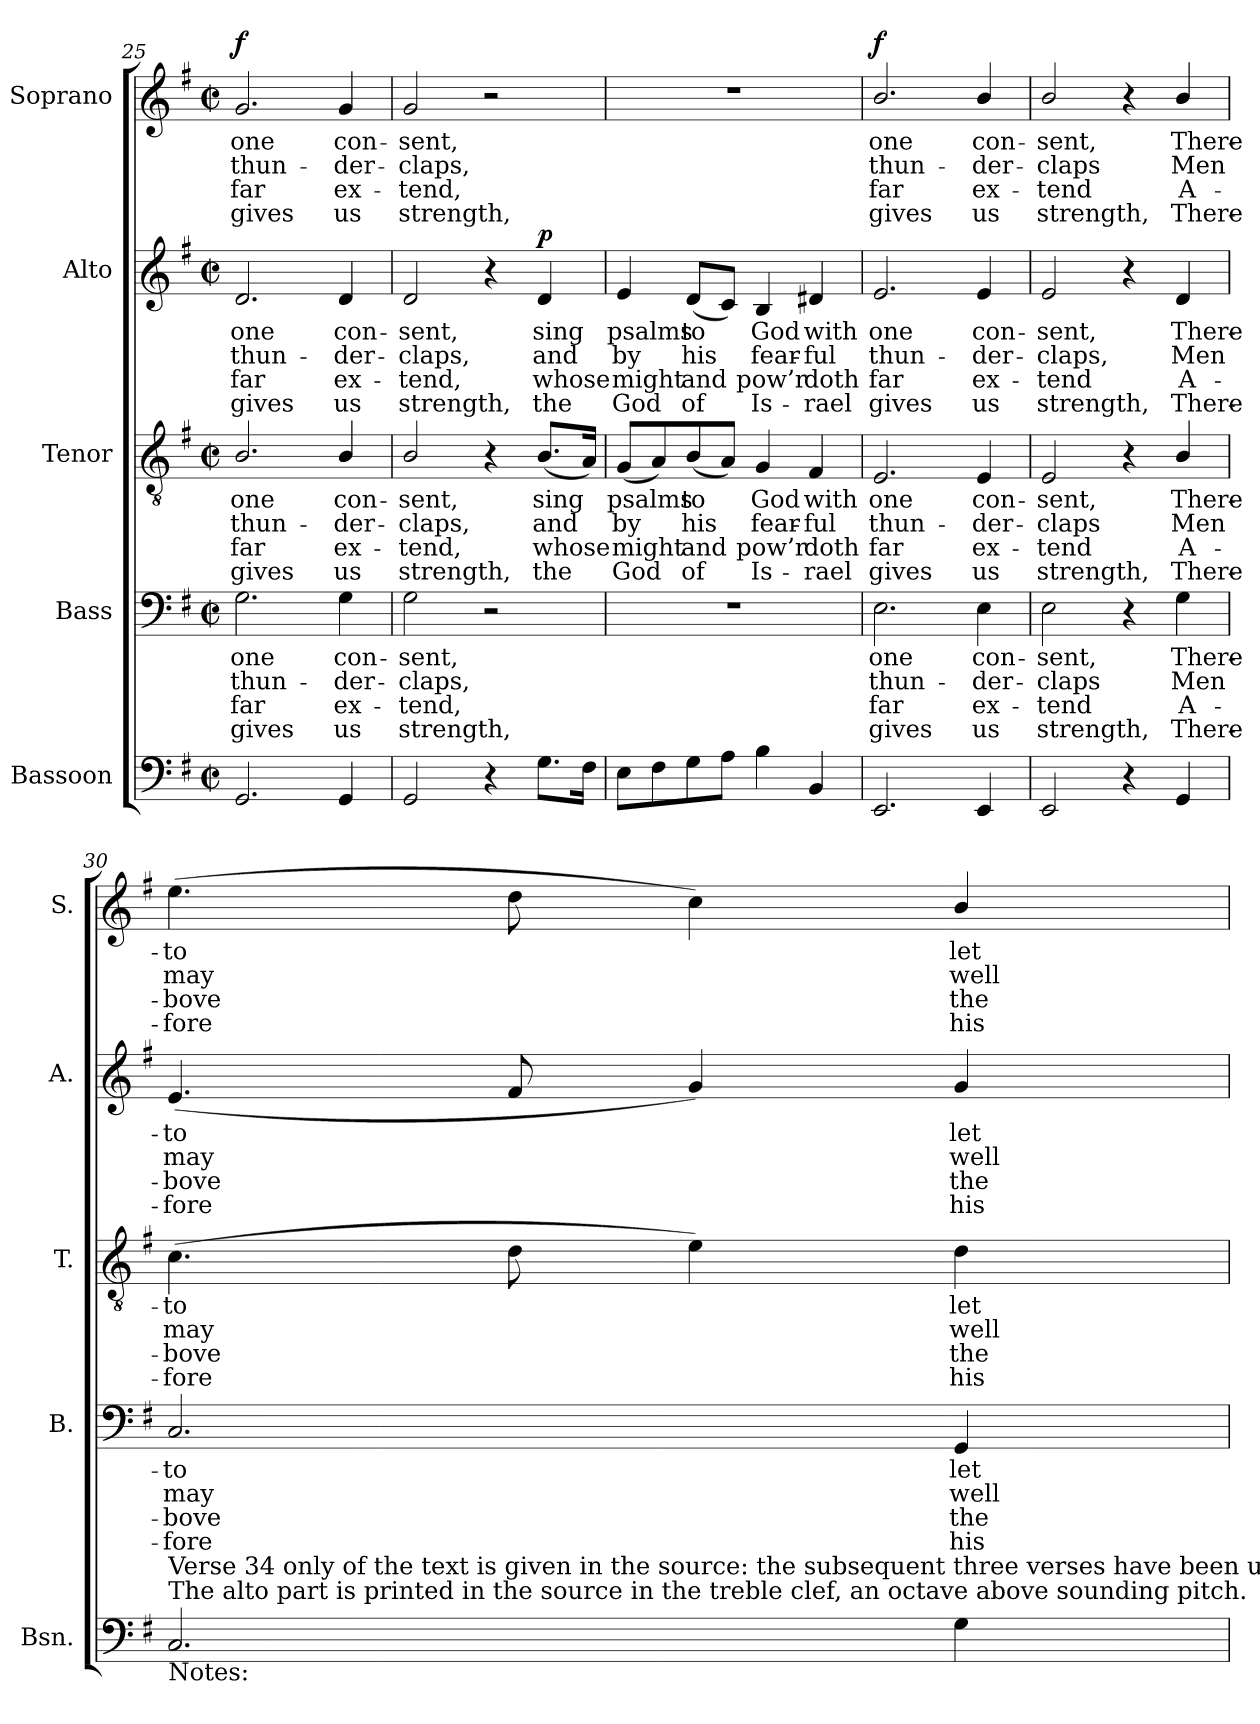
**kern	**kern	**text	**text	**text	**text	**kern	**text	**text	**text	**text	**kern	**text	**text	**text	**text	**dynam	**kern	**text	**text	**text	**text	**dynam
*part5	*part4	*part4	*part4	*part4	*part4	*part3	*part3	*part3	*part3	*part3	*part2	*part2	*part2	*part2	*part2	*part2	*part1	*part1	*part1	*part1	*part1	*part1
*staff5	*staff4	*staff4	*staff4	*staff4	*staff4	*staff3	*staff3	*staff3	*staff3	*staff3	*staff2	*staff2	*staff2	*staff2	*staff2	*staff2	*staff1	*staff1	*staff1	*staff1	*staff1	*staff1
*I"Bassoon	*I"Bass	*	*	*	*	*I"Tenor	*	*	*	*	*I"Alto	*	*	*	*	*	*I"Soprano	*	*	*	*	*
*I'Bsn.	*I'B.	*	*	*	*	*I'T.	*	*	*	*	*I'A.	*	*	*	*	*	*I'S.	*	*	*	*	*
*clefF4	*clefF4	*	*	*	*	*clefGv2	*	*	*	*	*clefG2	*	*	*	*	*	*clefG2	*	*	*	*	*
*	*	*	*	*	*	*ITrd7c12	*	*	*	*	*	*	*	*	*	*	*	*	*	*	*	*
*k[f#]	*k[f#]	*	*	*	*	*k[f#]	*	*	*	*	*k[f#]	*	*	*	*	*	*k[f#]	*	*	*	*	*
*G:	*G:	*	*	*	*	*G:	*	*	*	*	*G:	*	*	*	*	*	*G:	*	*	*	*	*
*M2/2	*M2/2	*	*	*	*	*M2/2	*	*	*	*	*M2/2	*	*	*	*	*	*M2/2	*	*	*	*	*
*met(c|)	*met(c|)	*	*	*	*	*met(c|)	*	*	*	*	*met(c|)	*	*	*	*	*	*met(c|)	*	*	*	*	*
=25	=25	=25	=25	=25	=25	=25	=25	=25	=25	=25	=25	=25	=25	=25	=25	=25	=25	=25	=25	=25	=25	=25
!	!	!LO:LY:b:color=#000000	!LO:LY:b:color=#000000	!LO:LY:b:color=#000000	!LO:LY:b:color=#000000	!	!	!	!	!	!	!	!	!	!	!	!	!	!	!	!	!
!	!	!	!	!	!	!	!LO:LY:b:color=#000000	!LO:LY:b:color=#000000	!LO:LY:b:color=#000000	!LO:LY:b:color=#000000	!	!	!	!	!	!	!	!	!	!	!	!
!	!	!	!	!	!	!	!	!	!	!	!	!LO:LY:b:color=#000000	!LO:LY:b:color=#000000	!LO:LY:b:color=#000000	!LO:LY:b:color=#000000	!	!	!	!	!	!	!
!	!	!	!	!	!	!	!	!	!	!	!	!	!	!	!	!	!	!LO:LY:b:color=#000000	!LO:LY:b:color=#000000	!LO:LY:b:color=#000000	!LO:LY:b:color=#000000	!
2.GGi/	2.Gi\	one	thun-	far	gives	2.BBi/	one	thun-	far	gives	2.di/	one	thun-	far	gives	.	2.gi/	one	thun-	far	gives	f
!	!	!LO:LY:b:color=#000000	!LO:LY:b:color=#000000	!LO:LY:b:color=#000000	!LO:LY:b:color=#000000	!	!	!	!	!	!	!	!	!	!	!	!	!	!	!	!	!
!	!	!	!	!	!	!	!LO:LY:b:color=#000000	!LO:LY:b:color=#000000	!LO:LY:b:color=#000000	!LO:LY:b:color=#000000	!	!	!	!	!	!	!	!	!	!	!	!
!	!	!	!	!	!	!	!	!	!	!	!	!LO:LY:b:color=#000000	!LO:LY:b:color=#000000	!LO:LY:b:color=#000000	!LO:LY:b:color=#000000	!	!	!	!	!	!	!
!	!	!	!	!	!	!	!	!	!	!	!	!	!	!	!	!	!	!LO:LY:b:color=#000000	!LO:LY:b:color=#000000	!LO:LY:b:color=#000000	!LO:LY:b:color=#000000	!
4GGi/	4Gi\	con-	-der-	ex-	-us	4BBi/	con-	-der-	ex-	-us	4di/	con-	-der-	ex-	-us	.	4gi/	con-	-der-	ex-	-us	.
=26	=26	=26	=26	=26	=26	=26	=26	=26	=26	=26	=26	=26	=26	=26	=26	=26	=26	=26	=26	=26	=26	=26
!	!	!LO:LY:b:color=#000000	!LO:LY:b:color=#000000	!LO:LY:b:color=#000000	!LO:LY:b:color=#000000	!	!	!	!	!	!	!	!	!	!	!	!	!	!	!	!	!
!	!	!	!	!	!	!	!LO:LY:b:color=#000000	!LO:LY:b:color=#000000	!LO:LY:b:color=#000000	!LO:LY:b:color=#000000	!	!	!	!	!	!	!	!	!	!	!	!
!	!	!	!	!	!	!	!	!	!	!	!	!LO:LY:b:color=#000000	!LO:LY:b:color=#000000	!LO:LY:b:color=#000000	!LO:LY:b:color=#000000	!	!	!	!	!	!	!
!	!	!	!	!	!	!	!	!	!	!	!	!	!	!	!	!	!	!LO:LY:b:color=#000000	!LO:LY:b:color=#000000	!LO:LY:b:color=#000000	!LO:LY:b:color=#000000	!
2GGi/	2Gi\	-sent,	-claps,	tend,	strength,	2BBi/	-sent,	-claps,	tend,	strength,	2di/	-sent,	-claps,	tend,	strength,	.	2gi/	-sent,	-claps,	tend,	strength,	.
4r	2r	.	.	.	.	4r	.	.	.	.	4r	.	.	.	.	.	2r	.	.	.	.	.
!	!	!	!	!	!	!	!LO:LY:b:color=#000000	!LO:LY:b:color=#000000	!LO:LY:b:color=#000000	!LO:LY:b:color=#000000	!	!	!	!	!	!	!	!	!	!	!	!
!	!	!	!	!	!	!	!	!	!	!	!	!LO:LY:b:color=#000000	!LO:LY:b:color=#000000	!LO:LY:b:color=#000000	!LO:LY:b:color=#000000	!	!	!	!	!	!	!
8.Gi\L	.	.	.	.	.	(8.BBi/L	sing	and	whose	the	4di/	sing	and	whose	the	p	.	.	.	.	.	.
16F#i\Jk	.	.	.	.	.	16AAi/Jk)	.	.	.	.	.	.	.	.	.	.	.	.	.	.	.	.
=27	=27	=27	=27	=27	=27	=27	=27	=27	=27	=27	=27	=27	=27	=27	=27	=27	=27	=27	=27	=27	=27	=27
!	!	!	!	!	!	!	!LO:LY:b:color=#000000	!LO:LY:b:color=#000000	!LO:LY:b:color=#000000	!LO:LY:b:color=#000000	!	!	!	!	!	!	!	!	!	!	!	!
!	!	!	!	!	!	!	!	!	!	!	!	!LO:LY:b:color=#000000	!LO:LY:b:color=#000000	!LO:LY:b:color=#000000	!LO:LY:b:color=#000000	!	!	!	!	!	!	!
8Ei\L	1r	.	.	.	.	(8GGi/L	psalms	by	might	God	4ei/	psalms	by	might	God	.	1r	.	.	.	.	.
8F#i\	.	.	.	.	.	8AAi/)	.	.	.	.	.	.	.	.	.	.	.	.	.	.	.	.
!	!	!	!	!	!	!	!LO:LY:b:color=#000000	!LO:LY:b:color=#000000	!LO:LY:b:color=#000000	!LO:LY:b:color=#000000	!	!	!	!	!	!	!	!	!	!	!	!
!	!	!	!	!	!	!	!	!	!	!	!	!LO:LY:b:color=#000000	!LO:LY:b:color=#000000	!LO:LY:b:color=#000000	!LO:LY:b:color=#000000	!	!	!	!	!	!	!
8Gi\	.	.	.	.	.	(8BBi/	to	his	and	of	(8di/L	to	his	and	of	.	.	.	.	.	.	.
8Ai\J	.	.	.	.	.	8AAi/J)	.	.	.	.	8ci/J)	.	.	.	.	.	.	.	.	.	.	.
!	!	!	!	!	!	!	!LO:LY:b:color=#000000	!LO:LY:b:color=#000000	!LO:LY:b:color=#000000	!LO:LY:b:color=#000000	!	!	!	!	!	!	!	!	!	!	!	!
!	!	!	!	!	!	!	!	!	!	!	!	!LO:LY:b:color=#000000	!LO:LY:b:color=#000000	!LO:LY:b:color=#000000	!LO:LY:b:color=#000000	!	!	!	!	!	!	!
4Bi\	.	.	.	.	.	4GGi/	God	fear-	pow’r	Is-	4Bi/	God	fear-	pow’r	Is-	.	.	.	.	.	.	.
!	!	!	!	!	!	!	!LO:LY:b:color=#000000	!LO:LY:b:color=#000000	!LO:LY:b:color=#000000	!LO:LY:b:color=#000000	!	!	!	!	!	!	!	!	!	!	!	!
!	!	!	!	!	!	!	!	!	!	!	!	!LO:LY:b:color=#000000	!LO:LY:b:color=#000000	!LO:LY:b:color=#000000	!LO:LY:b:color=#000000	!	!	!	!	!	!	!
4BBi/	.	.	.	.	.	4FF#i/	with	-ful	-doth	rael	4d#Xi/	with	-ful	-doth	rael	.	.	.	.	.	.	.
=28	=28	=28	=28	=28	=28	=28	=28	=28	=28	=28	=28	=28	=28	=28	=28	=28	=28	=28	=28	=28	=28	=28
!	!	!LO:LY:b:color=#000000	!LO:LY:b:color=#000000	!LO:LY:b:color=#000000	!LO:LY:b:color=#000000	!	!	!	!	!	!	!	!	!	!	!	!	!	!	!	!	!
!	!	!	!	!	!	!	!LO:LY:b:color=#000000	!LO:LY:b:color=#000000	!LO:LY:b:color=#000000	!LO:LY:b:color=#000000	!	!	!	!	!	!	!	!	!	!	!	!
!	!	!	!	!	!	!	!	!	!	!	!	!LO:LY:b:color=#000000	!LO:LY:b:color=#000000	!LO:LY:b:color=#000000	!LO:LY:b:color=#000000	!	!	!	!	!	!	!
!	!	!	!	!	!	!	!	!	!	!	!	!	!	!	!	!	!	!LO:LY:b:color=#000000	!LO:LY:b:color=#000000	!LO:LY:b:color=#000000	!LO:LY:b:color=#000000	!
2.EEi/	2.Ei\	one	thun-	far	gives	2.EEi/	one	thun-	far	gives	2.ei/	one	thun-	far	gives	.	2.bi/	one	thun-	far	gives	f
!	!	!LO:LY:b:color=#000000	!LO:LY:b:color=#000000	!LO:LY:b:color=#000000	!LO:LY:b:color=#000000	!	!	!	!	!	!	!	!	!	!	!	!	!	!	!	!	!
!	!	!	!	!	!	!	!LO:LY:b:color=#000000	!LO:LY:b:color=#000000	!LO:LY:b:color=#000000	!LO:LY:b:color=#000000	!	!	!	!	!	!	!	!	!	!	!	!
!	!	!	!	!	!	!	!	!	!	!	!	!LO:LY:b:color=#000000	!LO:LY:b:color=#000000	!LO:LY:b:color=#000000	!LO:LY:b:color=#000000	!	!	!	!	!	!	!
!	!	!	!	!	!	!	!	!	!	!	!	!	!	!	!	!	!	!LO:LY:b:color=#000000	!LO:LY:b:color=#000000	!LO:LY:b:color=#000000	!LO:LY:b:color=#000000	!
4EEi/	4Ei\	con-	-der-	ex-	-us	4EEi/	con-	-der-	ex-	-us	4ei/	con-	-der-	ex-	-us	.	4bi/	con-	-der-	ex-	-us	.
=29	=29	=29	=29	=29	=29	=29	=29	=29	=29	=29	=29	=29	=29	=29	=29	=29	=29	=29	=29	=29	=29	=29
!	!	!LO:LY:b:color=#000000	!LO:LY:b:color=#000000	!LO:LY:b:color=#000000	!LO:LY:b:color=#000000	!	!	!	!	!	!	!	!	!	!	!	!	!	!	!	!	!
!	!	!	!	!	!	!	!LO:LY:b:color=#000000	!LO:LY:b:color=#000000	!LO:LY:b:color=#000000	!LO:LY:b:color=#000000	!	!	!	!	!	!	!	!	!	!	!	!
!	!	!	!	!	!	!	!	!	!	!	!	!LO:LY:b:color=#000000	!LO:LY:b:color=#000000	!LO:LY:b:color=#000000	!LO:LY:b:color=#000000	!	!	!	!	!	!	!
!	!	!	!	!	!	!	!	!	!	!	!	!	!	!	!	!	!	!LO:LY:b:color=#000000	!LO:LY:b:color=#000000	!LO:LY:b:color=#000000	!LO:LY:b:color=#000000	!
2EEi/	2Ei\	-sent,	-claps	tend	strength,	2EEi/	-sent,	-claps	tend	strength,	2ei/	-sent,	-claps,	tend	strength,	.	2bi/	-sent,	-claps	tend	strength,	.
4r	4r	.	.	.	.	4r	.	.	.	.	4r	.	.	.	.	.	4r	.	.	.	.	.
!	!	!LO:LY:b:color=#000000	!LO:LY:b:color=#000000	!LO:LY:b:color=#000000	!LO:LY:b:color=#000000	!	!	!	!	!	!	!	!	!	!	!	!	!	!	!	!	!
!	!	!	!	!	!	!	!LO:LY:b:color=#000000	!LO:LY:b:color=#000000	!LO:LY:b:color=#000000	!LO:LY:b:color=#000000	!	!	!	!	!	!	!	!	!	!	!	!
!	!	!	!	!	!	!	!	!	!	!	!	!LO:LY:b:color=#000000	!LO:LY:b:color=#000000	!LO:LY:b:color=#000000	!LO:LY:b:color=#000000	!	!	!	!	!	!	!
!	!	!	!	!	!	!	!	!	!	!	!	!	!	!	!	!	!	!LO:LY:b:color=#000000	!LO:LY:b:color=#000000	!LO:LY:b:color=#000000	!LO:LY:b:color=#000000	!
4GGi/	4Gi\	There-	Men	A-	-There-	4BBi/	There-	Men	A-	-There-	4di/	There-	Men	A-	-There-	.	4bi/	There-	Men	A-	-There-	.
!!LO:PB:g=z
=30	=30	=30	=30	=30	=30	=30	=30	=30	=30	=30	=30	=30	=30	=30	=30	=30	=30	=30	=30	=30	=30	=30
!	!	!LO:LY:b:color=#000000	!LO:LY:b:color=#000000	!LO:LY:b:color=#000000	!LO:LY:b:color=#000000	!	!	!	!	!	!	!	!	!	!	!	!	!	!	!	!	!
!	!	!	!	!	!	!	!LO:LY:b:color=#000000	!LO:LY:b:color=#000000	!LO:LY:b:color=#000000	!LO:LY:b:color=#000000	!	!	!	!	!	!	!	!	!	!	!	!
!	!	!	!	!	!	!	!	!	!	!	!	!LO:LY:b:color=#000000	!LO:LY:b:color=#000000	!LO:LY:b:color=#000000	!LO:LY:b:color=#000000	!	!	!	!	!	!	!
!LO:TX:b:t=Notes&colon;	!	!	!	!	!	!	!	!	!	!	!	!	!	!	!	!	!	!	!	!	!	!
!LO:TX:t=The alto part is printed in the source in the treble clef, an octave above sounding pitch.	!	!	!	!	!	!	!	!	!	!	!	!	!	!	!	!	!	!	!	!	!	!
!LO:TX:t=Verse 34 only of the text is given in the source&colon; the subsequent three verses have been underlaid editorially.	!	!	!	!	!	!	!	!	!	!	!	!	!	!	!	!	!	!	!	!	!	!
!	!	!	!	!	!	!	!	!	!	!	!	!	!	!	!	!	!	!LO:LY:b:color=#000000	!LO:LY:b:color=#000000	!LO:LY:b:color=#000000	!LO:LY:b:color=#000000	!
2.Ci/	2.Ci/	-to	may	-bove	fore	(4.Ci\	-to	may	-bove	fore	(4.ei/	-to	may	-bove	fore	.	(4.eei\	-to	may	-bove	fore	.
.	.	.	.	.	.	8Di\	.	.	.	.	8f#i/	.	.	.	.	.	8ddi\	.	.	.	.	.
.	.	.	.	.	.	4Ei\)	.	.	.	.	4gi/)	.	.	.	.	.	4cci\)	.	.	.	.	.
!	!	!LO:LY:b:color=#000000	!LO:LY:b:color=#000000	!LO:LY:b:color=#000000	!LO:LY:b:color=#000000	!	!	!	!	!	!	!	!	!	!	!	!	!	!	!	!	!
!	!	!	!	!	!	!	!LO:LY:b:color=#000000	!LO:LY:b:color=#000000	!LO:LY:b:color=#000000	!LO:LY:b:color=#000000	!	!	!	!	!	!	!	!	!	!	!	!
!	!	!	!	!	!	!	!	!	!	!	!	!LO:LY:b:color=#000000	!LO:LY:b:color=#000000	!LO:LY:b:color=#000000	!LO:LY:b:color=#000000	!	!	!	!	!	!	!
!	!	!	!	!	!	!	!	!	!	!	!	!	!	!	!	!	!	!LO:LY:b:color=#000000	!LO:LY:b:color=#000000	!LO:LY:b:color=#000000	!LO:LY:b:color=#000000	!
4Gi\	4GGi/	let	well	the	his	4Di\	let	well	the	his	4gi/	let	well	the	his	.	4bi/	let	well	the	his	.
=	=	=	=	=	=	=	=	=	=	=	=	=	=	=	=	=	=	=	=	=	=	=
*-	*-	*-	*-	*-	*-	*-	*-	*-	*-	*-	*-	*-	*-	*-	*-	*-	*-	*-	*-	*-	*-	*-
